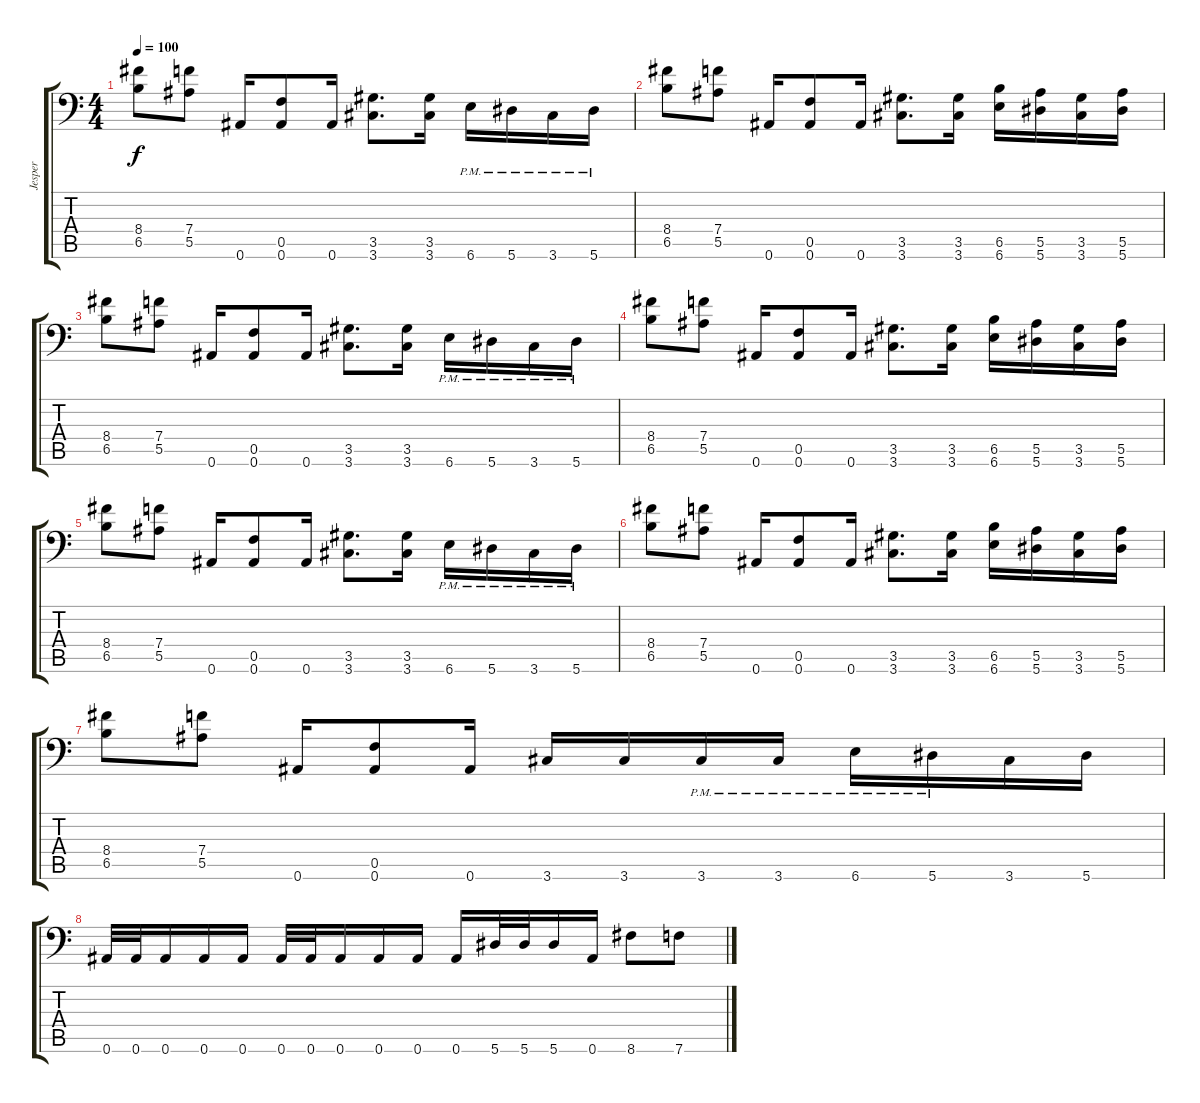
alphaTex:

\track ("Jesper" "Jesper") {instrument distortionguitar}
\staff {score tabs}
\tuning (C4 G3 Eb3 Bb2 F2 Bb1) {hide}
\ts (4 4)
\tempo 100
\clef f4
\ks c
(8.4 6.5).8{dy f} (7.4 5.5).8 0.6.16 (0.5 0.6).8 0.6.16 (3.5 3.6).8{d} (3.5 3.6).16 6.6{pm}.16 5.6{pm}.16 3.6{pm}.16 5.6{pm}.16 |
(8.4 6.5).8 (7.4 5.5).8 0.6.16 (0.5 0.6).8 0.6.16 (3.5 3.6).8{d} (3.5 3.6).16 (6.5 6.6).16 (5.5 5.6).16 (3.5 3.6).16 (5.5 5.6).16 |
(8.4 6.5).8 (7.4 5.5).8 0.6.16 (0.5 0.6).8 0.6.16 (3.5 3.6).8{d} (3.5 3.6).16 6.6{pm}.16 5.6{pm}.16 3.6{pm}.16 5.6{pm}.16 |
(8.4 6.5).8 (7.4 5.5).8 0.6.16 (0.5 0.6).8 0.6.16 (3.5 3.6).8{d} (3.5 3.6).16 (6.5 6.6).16 (5.5 5.6).16 (3.5 3.6).16 (5.5 5.6).16 |
(8.4 6.5).8 (7.4 5.5).8 0.6.16 (0.5 0.6).8 0.6.16 (3.5 3.6).8{d} (3.5 3.6).16 6.6{pm}.16 5.6{pm}.16 3.6{pm}.16 5.6{pm}.16 |
(8.4 6.5).8 (7.4 5.5).8 0.6.16 (0.5 0.6).8 0.6.16 (3.5 3.6).8{d} (3.5 3.6).16 (6.5 6.6).16 (5.5 5.6).16 (3.5 3.6).16 (5.5 5.6).16 |
(8.4 6.5).8 (7.4 5.5).8 0.6.16 (0.5 0.6).8 0.6.16 3.6.16 3.6.16 3.6{pm}.16 3.6{pm}.16 6.6{pm}.16 5.6{pm}.16 3.6.16 5.6.16 |
0.6.32 0.6.32 0.6.16 0.6.16 0.6.16 0.6.32 0.6.32 0.6.16 0.6.16 0.6.16 0.6.16 5.6.32 5.6.32 5.6.16 0.6.16 8.6.8 7.6.8
